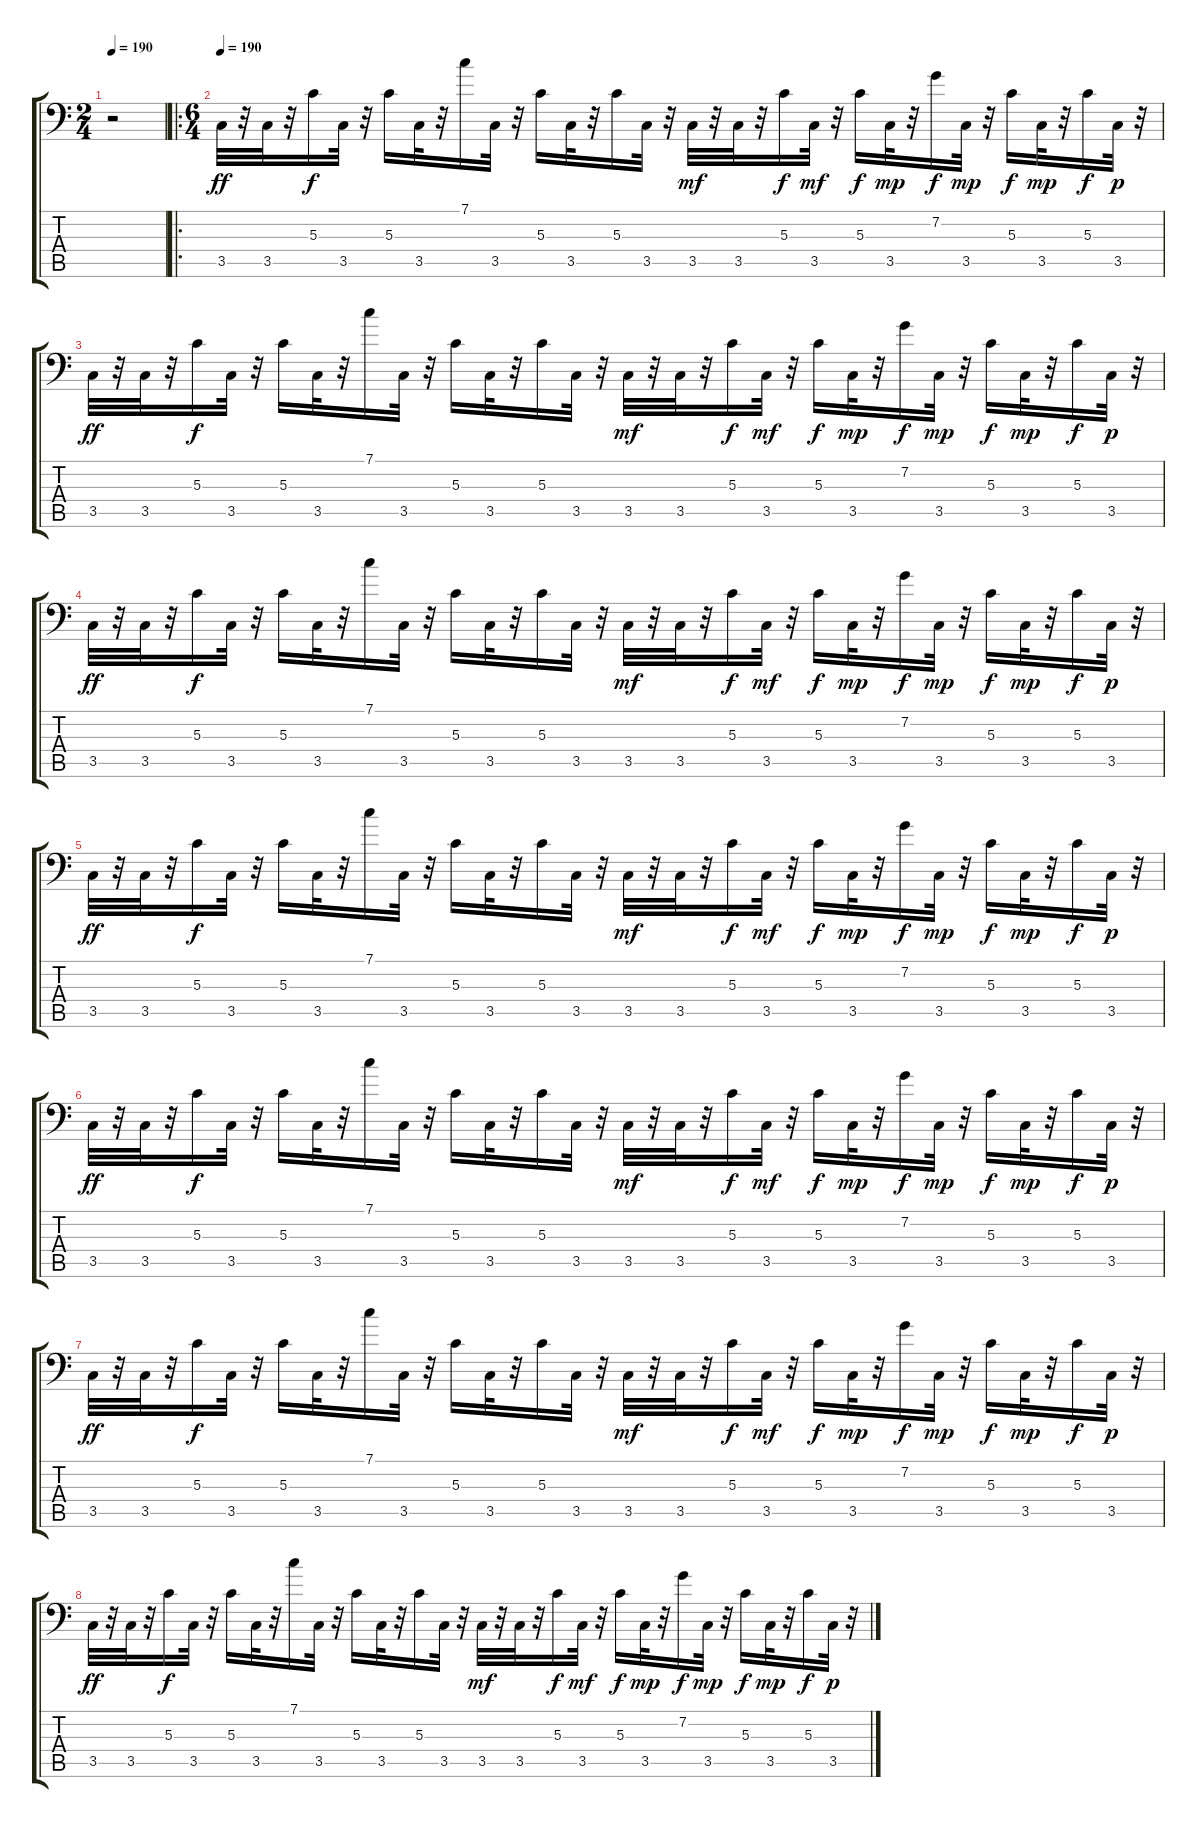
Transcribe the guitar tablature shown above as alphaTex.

\track "" {instrument electricbassfinger}
\staff {score tabs}
\tuning (F3 C3 G2 D2 A1 C1) {hide}
\ts (2 4)
\tempo 190
\clef f4
\ks c
r.2{dy ff instrument electricbassfinger} |
\ro
\ts (6 4)
\tempo 190
3.5.32{balance 0} r.32 3.5.32 r.32 5.3.16{dy f balance 2} 3.5.32 r.32 5.3.16{balance 3} 3.5.32 r.32 7.1.16{balance 5} 3.5.32 r.32 5.3.16{balance 6} 3.5.32 r.32 5.3.16{balance 7} 3.5.32 r.32 3.5.32{dy mf balance 9} r.32 3.5.32 r.32 5.3.16{dy f balance 10} 3.5.32{dy mf} r.32 5.3.16{dy f balance 11} 3.5.32{dy mp} r.32 7.2.16{dy f balance 13} 3.5.32{dy mp} r.32 5.3.16{dy f balance 14} 3.5.32{dy mp} r.32 5.3.16{dy f balance 16} 3.5.32{dy p} r.32 |
3.5.32{dy ff balance 16} r.32 3.5.32 r.32 5.3.16{dy f balance 14} 3.5.32 r.32 5.3.16{balance 13} 3.5.32 r.32 7.1.16{balance 11} 3.5.32 r.32 5.3.16{balance 10} 3.5.32 r.32 5.3.16{balance 9} 3.5.32 r.32 3.5.32{dy mf balance 7} r.32 3.5.32 r.32 5.3.16{dy f balance 6} 3.5.32{dy mf} r.32 5.3.16{dy f balance 5} 3.5.32{dy mp} r.32 7.2.16{dy f balance 3} 3.5.32{dy mp} r.32 5.3.16{dy f balance 2} 3.5.32{dy mp} r.32 5.3.16{dy f balance 0} 3.5.32{dy p} r.32 |
3.5.32{dy ff balance 0} r.32 3.5.32 r.32 5.3.16{dy f balance 2} 3.5.32 r.32 5.3.16{balance 3} 3.5.32 r.32 7.1.16{balance 5} 3.5.32 r.32 5.3.16{balance 6} 3.5.32 r.32 5.3.16{balance 7} 3.5.32 r.32 3.5.32{dy mf balance 9} r.32 3.5.32 r.32 5.3.16{dy f balance 10} 3.5.32{dy mf} r.32 5.3.16{dy f balance 11} 3.5.32{dy mp} r.32 7.2.16{dy f balance 13} 3.5.32{dy mp} r.32 5.3.16{dy f balance 14} 3.5.32{dy mp} r.32 5.3.16{dy f balance 16} 3.5.32{dy p} r.32 |
3.5.32{dy ff balance 16} r.32 3.5.32 r.32 5.3.16{dy f balance 14} 3.5.32 r.32 5.3.16{balance 13} 3.5.32 r.32 7.1.16{balance 11} 3.5.32 r.32 5.3.16{balance 10} 3.5.32 r.32 5.3.16{balance 9} 3.5.32 r.32 3.5.32{dy mf balance 7} r.32 3.5.32 r.32 5.3.16{dy f balance 6} 3.5.32{dy mf} r.32 5.3.16{dy f balance 5} 3.5.32{dy mp} r.32 7.2.16{dy f balance 3} 3.5.32{dy mp} r.32 5.3.16{dy f balance 2} 3.5.32{dy mp} r.32 5.3.16{dy f balance 0} 3.5.32{dy p} r.32 |
3.5.32{dy ff balance 0} r.32 3.5.32 r.32 5.3.16{dy f balance 2} 3.5.32 r.32 5.3.16{balance 3} 3.5.32 r.32 7.1.16{balance 5} 3.5.32 r.32 5.3.16{balance 6} 3.5.32 r.32 5.3.16{balance 7} 3.5.32 r.32 3.5.32{dy mf balance 9} r.32 3.5.32 r.32 5.3.16{dy f balance 10} 3.5.32{dy mf} r.32 5.3.16{dy f balance 11} 3.5.32{dy mp} r.32 7.2.16{dy f balance 13} 3.5.32{dy mp} r.32 5.3.16{dy f balance 14} 3.5.32{dy mp} r.32 5.3.16{dy f balance 16} 3.5.32{dy p} r.32 |
3.5.32{dy ff balance 16} r.32 3.5.32 r.32 5.3.16{dy f balance 14} 3.5.32 r.32 5.3.16{balance 13} 3.5.32 r.32 7.1.16{balance 11} 3.5.32 r.32 5.3.16{balance 10} 3.5.32 r.32 5.3.16{balance 9} 3.5.32 r.32 3.5.32{dy mf balance 7} r.32 3.5.32 r.32 5.3.16{dy f balance 6} 3.5.32{dy mf} r.32 5.3.16{dy f balance 5} 3.5.32{dy mp} r.32 7.2.16{dy f balance 3} 3.5.32{dy mp} r.32 5.3.16{dy f balance 2} 3.5.32{dy mp} r.32 5.3.16{dy f balance 0} 3.5.32{dy p} r.32 |
3.5.32{dy ff balance 0} r.32 3.5.32 r.32 5.3.16{dy f balance 2} 3.5.32 r.32 5.3.16{balance 3} 3.5.32 r.32 7.1.16{balance 5} 3.5.32 r.32 5.3.16{balance 6} 3.5.32 r.32 5.3.16{balance 7} 3.5.32 r.32 3.5.32{dy mf balance 9} r.32 3.5.32 r.32 5.3.16{dy f balance 10} 3.5.32{dy mf} r.32 5.3.16{dy f balance 11} 3.5.32{dy mp} r.32 7.2.16{dy f balance 13} 3.5.32{dy mp} r.32 5.3.16{dy f balance 14} 3.5.32{dy mp} r.32 5.3.16{dy f balance 16} 3.5.32{dy p} r.32
